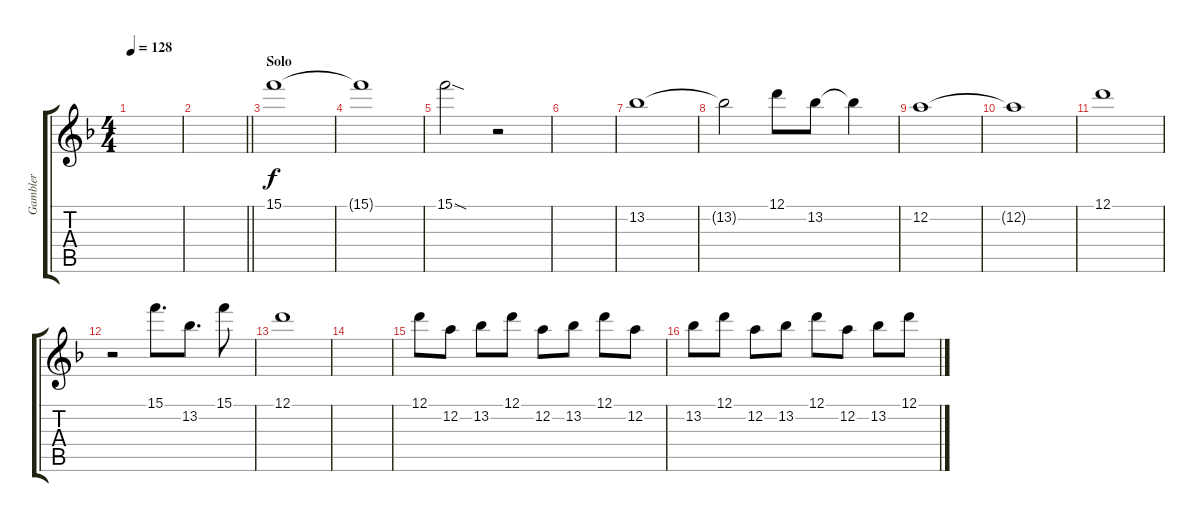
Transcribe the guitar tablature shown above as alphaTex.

\track ("Gambler" "Gambler") {instrument electricguitarclean}
\staff {score tabs}
\tuning (D4 A3 F3 C3 G2 D2) {hide}
\ts (4 4)
\tempo 128
\clef g2
\ks dminor
|
\barLineRight lightlight
|
\section ("" "Solo")
15.1.1{instrument electricguitarclean} |
15.1{t}.1 |
15.1{sod}.2 r.2 |
|
13.2.1 |
13.2{t}.2 12.1.8 13.2.8 13.2{t}.4 |
12.2.1 |
12.2{t}.1 |
12.1.1 |
r.2 15.1.8{d} 13.2.8{d} 15.1.8 |
12.1.1 |
|
12.1.8 12.2.8 13.2.8 12.1.8 12.2.8 13.2.8 12.1.8 12.2.8 |
13.2.8 12.1.8 12.2.8 13.2.8 12.1.8 12.2.8 13.2.8 12.1.8
